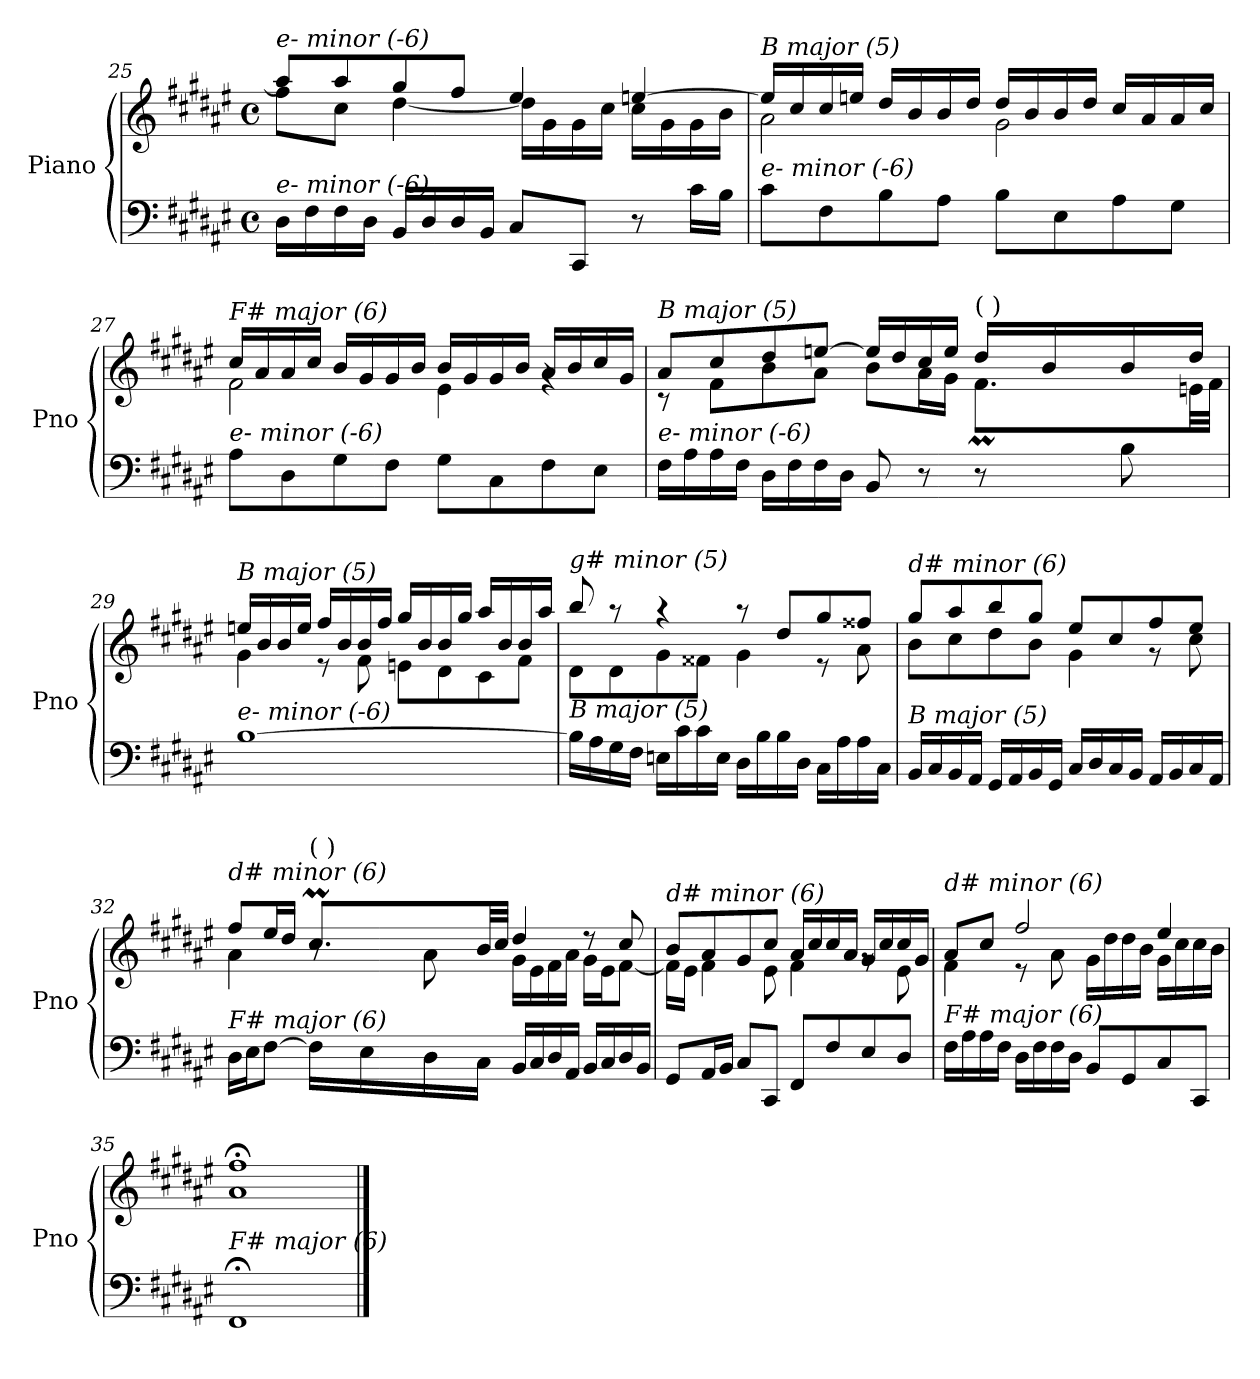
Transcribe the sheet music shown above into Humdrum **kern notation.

**kern	**kern
*part1	*part1
*staff2	*staff1
*I"Piano	*
*I'Pno	*
!!LO:LB:g=z
*clefF4	*clefG2
*k[f#c#g#d#a#e#]	*k[f#c#g#d#a#e#]
*M4/4	*M4/4
*met(c)	*met(c)
=25	=25
*	*^
!	!LO:TX:i:t=e- minor (-6)	!
!LO:TX:i:t=e- minor (-6)	!	!
16D#\LL	8aa#/L]	8ff#\L
16F#\	.	.
16F#\	8aa#/	8cc#\J
16D#\JJ	.	.
16BB/LL	8gg#/	[4dd#\
16D#/	.	.
16D#/	8ff#/J	.
16BB/JJ	.	.
8C#/L	4ee#/	16dd#\LL]
.	.	16g#\
8CC#/J	.	16g#\
.	.	16cc#\JJ
8r	[4een/	16cc#\LL
.	.	16g#\
16c#\LL	.	16g#\
16B\JJ	.	16b\JJ
=26	=26	=26
!	!LO:TX:i:t=B major (5)	!
!LO:TX:i:t=e- minor (-6)	!	!
8c#\L	16ee/LL]	2a#\
.	16cc#/	.
8F#\	16cc#/	.
.	16een/JJ	.
8B\	16dd#/LL	.
.	16b/	.
8A#\J	16b/	.
.	16dd#/JJ	.
8B\L	16dd#/LL	2g#\
.	16b/	.
8E#\	16b/	.
.	16dd#/JJ	.
8A#\	16cc#/LL	.
.	16a#/	.
8G#\J	16a#/	.
.	16cc#/JJ	.
=27	=27	=27
!	!LO:TX:i:t=F# major (6)	!
!LO:TX:i:t=e- minor (-6)	!	!
8A#\L	16cc#/LL	2f#\
.	16a#/	.
8D#\	16a#/	.
.	16cc#/JJ	.
8G#\	16b/LL	.
.	16g#/	.
8F#\J	16g#/	.
.	16b/JJ	.
8G#\L	16b/LL	4e#\
.	16g#/	.
8C#\	16g#/	.
.	16b/JJ	.
8F#\	16a#/LL	4rg
.	16b/	.
8E#\J	16cc#/	.
.	16g#/JJ	.
!!LO:PB:g=z
=28	=28	=28
*^	*	*^
!	!	!LO:TX:i:t=B major (5)	!	!
!LO:TX:i:t=e- minor (-6)	!	!	!	!
2.ryy	16F#\LL	8a#/L	8r	2.ryy
.	16A#\	.	.	.
.	16A#\	8cc#/	8f#\L	.
.	16F#\JJ	.	.	.
.	16D#\LL	8dd#/	8b\	.
.	16F#\	.	.	.
.	16F#\	[8een/J	8a#\J	.
.	16D#\JJ	.	.	.
.	8BB/	16ee/LL]	8b\L	.
.	.	16dd#/	.	.
.	8r	16cc#/	16a#\L	.
.	.	16ee/JJ	16g#\JJ	.
*	*	*	*	*Xtuplet
!	!	!LO:TX:a:t=(   )	!	!
8.ryy	8r	16dd#/LL	8.f#M\L	128%3g#yy
.	.	.	.	128%3f#yy
.	.	.	.	128%3g#yy
.	.	16b/	.	.
.	.	.	.	128%3f#yy
.	.	.	.	128%3g#yy
.	.	.	.	128%3f#yy
.	8B\	16b/	.	.
.	.	.	.	128%3g#yy
.	.	.	.	128%3f#yy
16ryy	.	16dd#/JJ	32en\LL	16ryy
.	.	.	32f#\JJJ	.
*v	*v	*	*	*
*	*	*v	*v
=29	=29	=29
!	!LO:TX:i:t=B major (5)	!
!LO:TX:i:t=e- minor (-6)	!	!
[1B	16een/LL	4g#\
.	16b/	.
.	16b/	.
.	16ee/JJ	.
.	16ff#/LL	8r
.	16b/	.
.	16b/	8f#\
.	16ff#/JJ	.
.	16gg#/LL	8en\L
.	16b/	.
.	16b/	8d#\
.	16gg#/JJ	.
.	16aa#/LL	8c#\
.	16b/	.
.	16b/	8f#\J
.	16aa#/JJ	.
!!LO:LB:g=z	!!
=30	=30	=30
!	!LO:TX:i:t=g# minor (5)	!
!LO:TX:i:t=B major (5)	!	!
16B\LL]	8bb/	8d#\L
16A#\	.	.
16G#\	8r	8d#\
16F#\JJ	.	.
16En\LL	4r	8g#\
16c#\	.	.
16c#\	.	8f##X\J
16E\JJ	.	.
16D#\LL	8r	4g#\
16B\	.	.
16B\	8dd#/L	.
16D#\JJ	.	.
16C#\LL	8gg#/	8r
16A#\	.	.
16A#\	8ff##X/J	8a#\
16C#\JJ	.	.
!!LO:LB:g=z	!!
=31	=31	=31
!	!LO:TX:i:t=d# minor (6)	!
!LO:TX:i:t=B major (5)	!	!
16BB/LL	8gg#/L	8b\L
16C#/	.	.
16BB/	8aa#/	8cc#\
16AA#/JJ	.	.
16GG#/LL	8bb/	8dd#\
16AA#/	.	.
16BB/	8gg#/J	8b\J
16GG#/JJ	.	.
16C#/LL	8ee#/L	4g#\
16D#/	.	.
16C#/	8cc#/	.
16BB/JJ	.	.
16AA#/LL	8ff#/	8r
16BB/	.	.
16C#/	8ee#/J	8cc#\
16AA#/JJ	.	.
=32	=32	=32
*^	*	*^
!	!	!LO:TX:i:t=d# minor (6)	!	!
!LO:TX:i:t=F# major (6)	!	!	!	!
4ryy	16D#\LL	8ff#/L	4a#\	4ryy
.	16E#\J	.	.	.
.	[8F#\J	16ee#/L	.	.
.	.	16dd#/JJ	.	.
!	!	!LO:TX:a:t=(   )	!	!
8.ryy	16F#\LL]	8.cc#M/L	8r	128%3dd#yy
.	.	.	.	128%3cc#yy
.	.	.	.	128%3dd#yy
.	16E#\	.	.	.
.	.	.	.	128%3cc#yy
.	.	.	.	128%3dd#yy
.	.	.	.	128%3cc#yy
.	16D#\	.	8a#\	.
.	.	.	.	128%3dd#yy
.	.	.	.	128%3cc#yy
2ryy	16C#\JJ	32b/LL	.	2ryy
.	.	32cc#/JJJ	.	.
.	16BB/LL	4dd#/	16g#\LL	.
.	16C#/	.	16e#\	.
.	16D#/	.	16f#\	.
.	16AA#/JJ	.	16a#\JJ	.
.	16BB/LL	8r	16g#\LL	.
.	16C#/	.	16e#\J	.
.	16D#/	8cc#/	[8f#\J	.
16ryy	16BB/JJ	.	.	16ryy
!!LO:LB:g=z
=33	=33	=33	=33	=33
!	!	!LO:TX:i:t=d# minor (6)	!	!
!LO:TX:i:t=F# major (6)	!	!	!	!
*v	*v	*	*	*
*	*	*v	*v
8GG#/L	8b/L	16f#\LL]
.	.	16e#\JJ
16AA#/L	8a#/	4f#\
16BB/JJ	.	.
8C#/L	8g#/	.
8CC#/J	8cc#/J	8e#\
8FF#/L	16a#/LL	4f#\
.	16cc#/	.
8F#/	16cc#/	.
.	16a#/JJ	.
8E#/	16g#/LL	8rg
.	16cc#/	.
8D#/J	16cc#/	8e#\
.	16g#/JJ	.
=34	=34	=34
!	!LO:TX:i:t=d# minor (6)	!
!LO:TX:i:t=F# major (6)	!	!
16F#\LL	8a#/L	4f#\
16A#\	.	.
16A#\	8cc#/J	.
16F#\JJ	.	.
16D#\LL	2ff#/	8r
16F#\	.	.
16F#\	.	8a#\
16D#\JJ	.	.
8BB/L	.	16g#\LL
.	.	16dd#\
8GG#/	.	16dd#\
.	.	16b\JJ
8C#/	4ee#/	16g#\LL
.	.	16cc#\
8CC#/J	.	16cc#\
.	.	16b\JJ
=35	=35	=35
!	!LO:TX:i:t=d# minor (6)	!
!LO:TX:i:t=F# major (6)	!	!
*	*v	*v
1FF#;	1a#;< 1ff#;<
==	==
*-	*-
